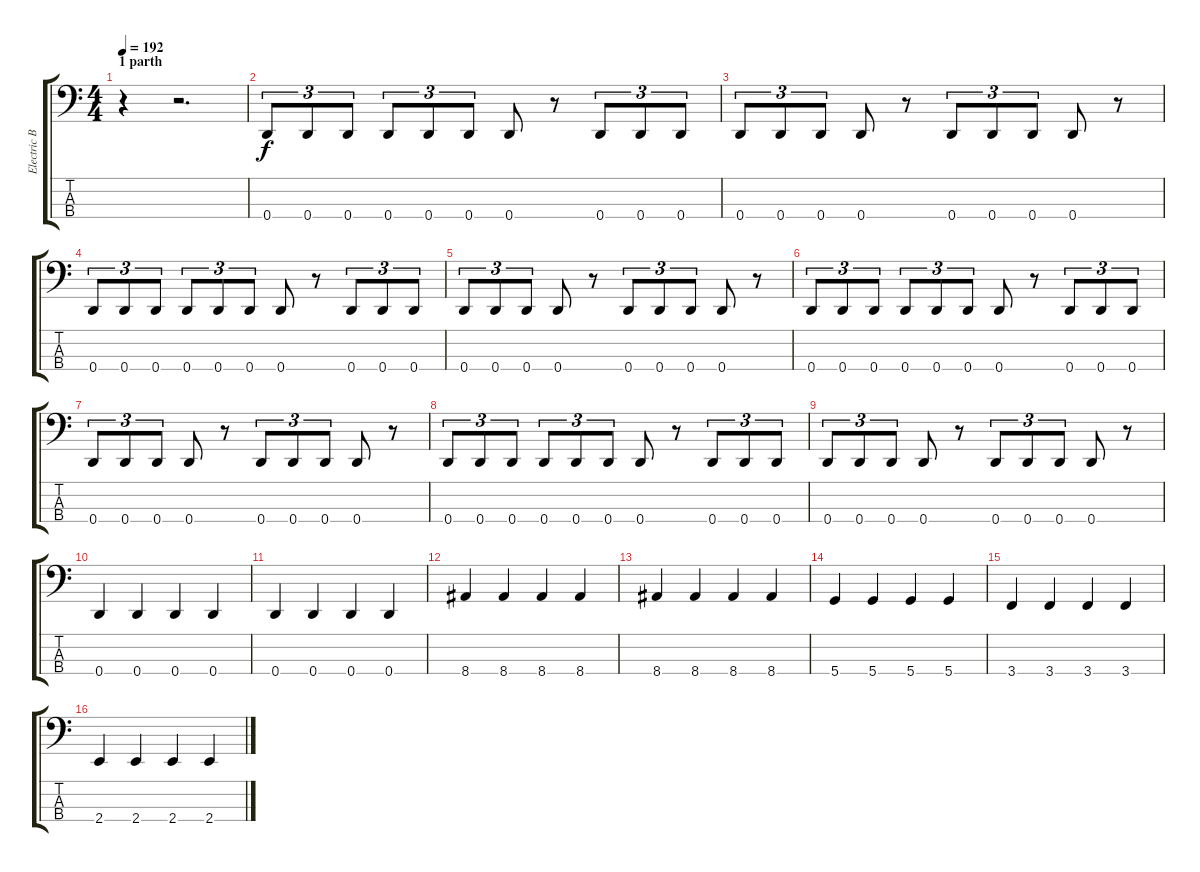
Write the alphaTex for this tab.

\track ("Electric Bass" "Electric B") {instrument electricbassfinger}
\staff {score tabs}
\tuning (G2 D2 A1 D1) {hide}
\ts (4 4)
\section ("" "1 parth")
\tempo 192
\clef f4
\ks c
r.4{dy f instrument electricbassfinger} r.2{d} |
0.4.8{tu (3 2)} 0.4.8{tu (3 2)} 0.4.8{tu (3 2)} 0.4.8{tu (3 2)} 0.4.8{tu (3 2)} 0.4.8{tu (3 2)} 0.4.8 r.8 0.4.8{tu (3 2)} 0.4.8{tu (3 2)} 0.4.8{tu (3 2)} |
0.4.8{tu (3 2)} 0.4.8{tu (3 2)} 0.4.8{tu (3 2)} 0.4.8 r.8 0.4.8{tu (3 2)} 0.4.8{tu (3 2)} 0.4.8{tu (3 2)} 0.4.8 r.8 |
0.4.8{tu (3 2)} 0.4.8{tu (3 2)} 0.4.8{tu (3 2)} 0.4.8{tu (3 2)} 0.4.8{tu (3 2)} 0.4.8{tu (3 2)} 0.4.8 r.8 0.4.8{tu (3 2)} 0.4.8{tu (3 2)} 0.4.8{tu (3 2)} |
0.4.8{tu (3 2)} 0.4.8{tu (3 2)} 0.4.8{tu (3 2)} 0.4.8 r.8 0.4.8{tu (3 2)} 0.4.8{tu (3 2)} 0.4.8{tu (3 2)} 0.4.8 r.8 |
0.4.8{tu (3 2)} 0.4.8{tu (3 2)} 0.4.8{tu (3 2)} 0.4.8{tu (3 2)} 0.4.8{tu (3 2)} 0.4.8{tu (3 2)} 0.4.8 r.8 0.4.8{tu (3 2)} 0.4.8{tu (3 2)} 0.4.8{tu (3 2)} |
0.4.8{tu (3 2)} 0.4.8{tu (3 2)} 0.4.8{tu (3 2)} 0.4.8 r.8 0.4.8{tu (3 2)} 0.4.8{tu (3 2)} 0.4.8{tu (3 2)} 0.4.8 r.8 |
0.4.8{tu (3 2)} 0.4.8{tu (3 2)} 0.4.8{tu (3 2)} 0.4.8{tu (3 2)} 0.4.8{tu (3 2)} 0.4.8{tu (3 2)} 0.4.8 r.8 0.4.8{tu (3 2)} 0.4.8{tu (3 2)} 0.4.8{tu (3 2)} |
0.4.8{tu (3 2)} 0.4.8{tu (3 2)} 0.4.8{tu (3 2)} 0.4.8 r.8 0.4.8{tu (3 2)} 0.4.8{tu (3 2)} 0.4.8{tu (3 2)} 0.4.8 r.8 |
0.4.4 0.4.4 0.4.4 0.4.4 |
0.4.4 0.4.4 0.4.4 0.4.4 |
8.4.4 8.4.4 8.4.4 8.4.4 |
8.4.4 8.4.4 8.4.4 8.4.4 |
5.4.4 5.4.4 5.4.4 5.4.4 |
3.4.4 3.4.4 3.4.4 3.4.4 |
2.4.4 2.4.4 2.4.4 2.4.4
